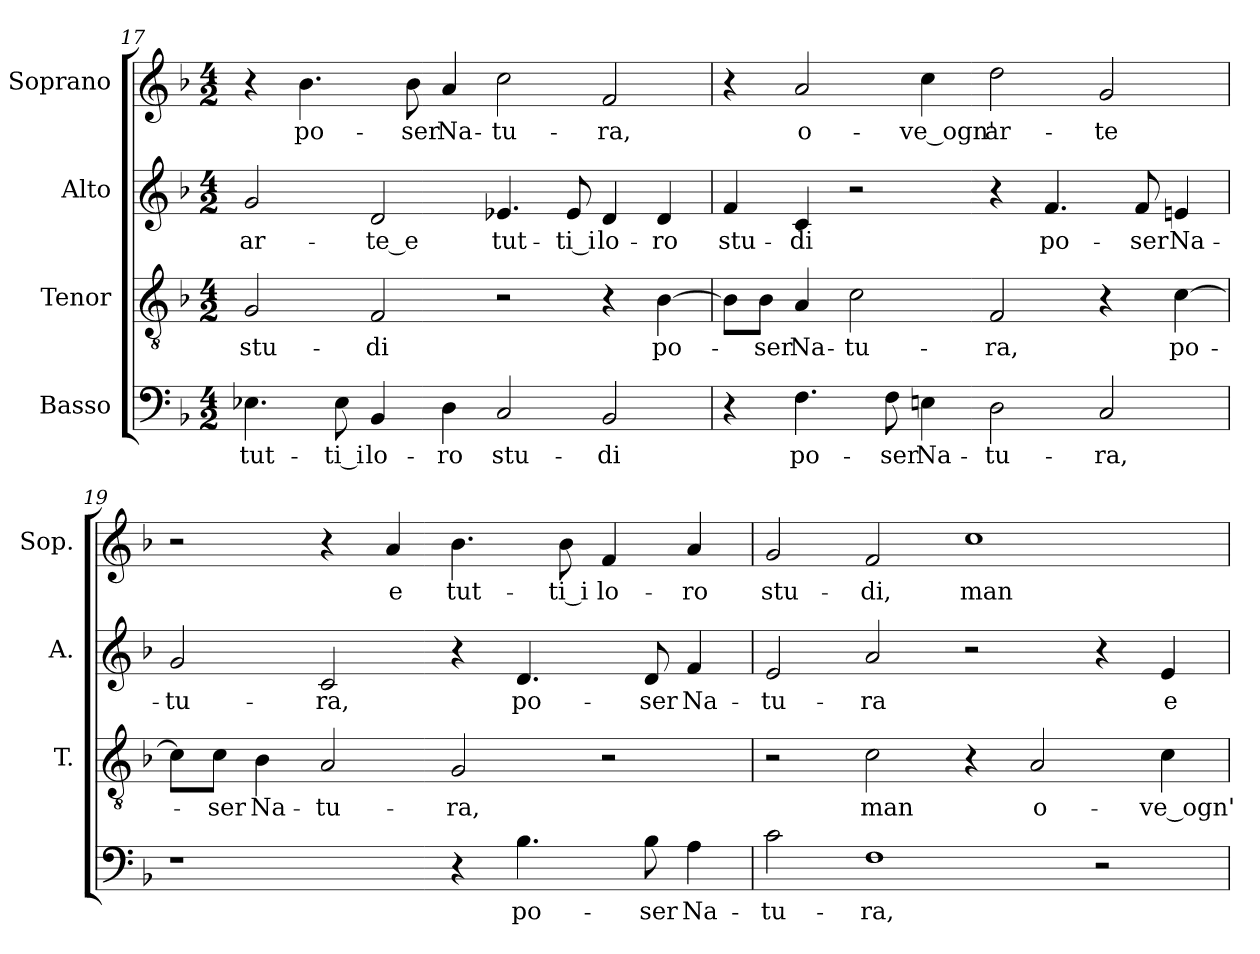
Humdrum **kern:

**kern	**text	**kern	**text	**kern	**text	**kern	**text
*part4	*part4	*part3	*part3	*part2	*part2	*part1	*part1
*staff4	*staff4	*staff3	*staff3	*staff2	*staff2	*staff1	*staff1
*I"Basso	*	*I"Tenor	*	*I"Alto	*	*I"Soprano	*
*	*	*I'T.	*	*I'A.	*	*I'Sop.	*
*clefF4	*	*clefGv2	*	*clefG2	*	*clefG2	*
*	*	*ITrd7c12	*	*	*	*	*
*k[b-]	*	*k[b-]	*	*k[b-]	*	*k[b-]	*
*F:	*	*F:	*	*F:	*	*F:	*
*M4/2	*	*M4/2	*	*M4/2	*	*M4/2	*
=17	=17	=17	=17	=17	=17	=17	=17
!	!LO:LY:b:color=#000000	!	!	!	!	!	!
!	!	!	!LO:LY:b:color=#000000	!	!	!	!
!	!	!	!	!	!LO:LY:b:color=#000000	!	!
4.E-Xi\	tut-	2GGi/	stu-	2gi/	ar-	4r	.
!	!	!	!	!	!	!	!LO:LY:b:color=#000000
.	.	.	.	.	.	4.b-i\	po-
!	!LO:LY:b:color=#000000	!	!	!	!	!	!
8E-i\	-ti_i	.	.	.	.	.	.
!	!LO:LY:b:color=#000000	!	!	!	!	!	!
!	!	!	!LO:LY:b:color=#000000	!	!	!	!
!	!	!	!	!	!LO:LY:b:color=#000000	!	!
4BB-i/	lo-	2FFi/	-di	2di/	-te_e	.	.
!	!	!	!	!	!	!	!LO:LY:b:color=#000000
.	.	.	.	.	.	8b-i\	-ser
!	!LO:LY:b:color=#000000	!	!	!	!	!	!
!	!	!	!	!	!	!	!LO:LY:b:color=#000000
4Di\	-ro	.	.	.	.	4ai/	Na-
!	!LO:LY:b:color=#000000	!	!	!	!	!	!
!	!	!	!	!	!LO:LY:b:color=#000000	!	!
!	!	!	!	!	!	!	!LO:LY:b:color=#000000
2Ci/	stu-	2r	.	4.e-Xi/	tut-	2cci\	-tu-
!	!	!	!	!	!LO:LY:b:color=#000000	!	!
.	.	.	.	8e-i/	-ti_i	.	.
!	!LO:LY:b:color=#000000	!	!	!	!	!	!
!	!	!	!	!	!LO:LY:b:color=#000000	!	!
!	!	!	!	!	!	!	!LO:LY:b:color=#000000
2BB-i/	-di	4r	.	4di/	lo-	2fi/	-ra,
!	!	!	!LO:LY:b:color=#000000	!	!	!	!
!	!	!	!	!	!LO:LY:b:color=#000000	!	!
.	.	[>4BB-i\	po-	4di/	-ro	.	.
=18	=18	=18	=18	=18	=18	=18	=18
!	!	!	!	!	!LO:LY:b:color=#000000	!	!
4r	.	8BB-i\L]	.	4fi/	stu-	4r	.
!	!	!	!LO:LY:b:color=#000000	!	!	!	!
.	.	8BB-i\J	-ser	.	.	.	.
!	!LO:LY:b:color=#000000	!	!	!	!	!	!
!	!	!	!LO:LY:b:color=#000000	!	!	!	!
!	!	!	!	!	!LO:LY:b:color=#000000	!	!
!	!	!	!	!	!	!	!LO:LY:b:color=#000000
4.Fi\	po-	4AAi/	Na-	4ci/	-di	2ai/	o-
!	!	!	!LO:LY:b:color=#000000	!	!	!	!
.	.	2Ci\	-tu-	2r	.	.	.
!	!LO:LY:b:color=#000000	!	!	!	!	!	!
8Fi\	-ser	.	.	.	.	.	.
!	!LO:LY:b:color=#000000	!	!	!	!	!	!
!	!	!	!	!	!	!	!LO:LY:b:color=#000000
4Eni\	Na-	.	.	.	.	4cci\	-ve_ogn'
!	!LO:LY:b:color=#000000	!	!	!	!	!	!
!	!	!	!LO:LY:b:color=#000000	!	!	!	!
!	!	!	!	!	!	!	!LO:LY:b:color=#000000
2Di\	-tu-	2FFi/	-ra,	4r	.	2ddi\	ar-
!	!	!	!	!	!LO:LY:b:color=#000000	!	!
.	.	.	.	4.fi/	po-	.	.
!	!LO:LY:b:color=#000000	!	!	!	!	!	!
!	!	!	!	!	!	!	!LO:LY:b:color=#000000
2Ci/	-ra,	4r	.	.	.	2gi/	-te
!	!	!	!	!	!LO:LY:b:color=#000000	!	!
.	.	.	.	8fi/	-ser	.	.
!	!	!	!LO:LY:b:color=#000000	!	!	!	!
!	!	!	!	!	!LO:LY:b:color=#000000	!	!
.	.	[>4Ci\	po-	4eni/	Na-	.	.
!!LO:LB:g=z
=19	=19	=19	=19	=19	=19	=19	=19
!	!	!	!	!	!LO:LY:b:color=#000000	!	!
1r	.	8Ci\L]	.	2gi/	-tu-	2r	.
!	!	!	!LO:LY:b:color=#000000	!	!	!	!
.	.	8Ci\J	-ser	.	.	.	.
!	!	!	!LO:LY:b:color=#000000	!	!	!	!
.	.	4BB-i\	Na-	.	.	.	.
!	!	!	!LO:LY:b:color=#000000	!	!	!	!
!	!	!	!	!	!LO:LY:b:color=#000000	!	!
.	.	2AAi/	-tu-	2ci/	-ra,	4r	.
!	!	!	!	!	!	!	!LO:LY:b:color=#000000
.	.	.	.	.	.	4ai/	e
!	!	!	!LO:LY:b:color=#000000	!	!	!	!
!	!	!	!	!	!	!	!LO:LY:b:color=#000000
4r	.	2GGi/	-ra,	4r	.	4.b-i\	tut-
!	!LO:LY:b:color=#000000	!	!	!	!	!	!
!	!	!	!	!	!LO:LY:b:color=#000000	!	!
4.B-i\	po-	.	.	4.di/	po-	.	.
!	!	!	!	!	!	!	!LO:LY:b:color=#000000
.	.	.	.	.	.	8b-i\	-ti_i
!	!	!	!	!	!	!	!LO:LY:b:color=#000000
.	.	2r	.	.	.	4fi/	lo-
!	!LO:LY:b:color=#000000	!	!	!	!	!	!
!	!	!	!	!	!LO:LY:b:color=#000000	!	!
8B-i\	-ser	.	.	8di/	-ser	.	.
!	!LO:LY:b:color=#000000	!	!	!	!	!	!
!	!	!	!	!	!LO:LY:b:color=#000000	!	!
!	!	!	!	!	!	!	!LO:LY:b:color=#000000
4Ai\	Na-	.	.	4fi/	Na-	4ai/	-ro
=20	=20	=20	=20	=20	=20	=20	=20
!	!LO:LY:b:color=#000000	!	!	!	!	!	!
!	!	!	!	!	!LO:LY:b:color=#000000	!	!
!	!	!	!	!	!	!	!LO:LY:b:color=#000000
2ci\	-tu-	2r	.	2ei/	-tu-	2gi/	stu-
!	!LO:LY:b:color=#000000	!	!	!	!	!	!
!	!	!	!LO:LY:b:color=#000000	!	!	!	!
!	!	!	!	!	!LO:LY:b:color=#000000	!	!
!	!	!	!	!	!	!	!LO:LY:b:color=#000000
1Fi	-ra,	2Ci\	man	2ai/	-ra	2fi/	-di,
!	!	!	!	!	!	!	!LO:LY:b:color=#000000
.	.	4r	.	2r	.	1cci	man
!	!	!	!LO:LY:b:color=#000000	!	!	!	!
.	.	2AAi/	o-	.	.	.	.
2r	.	.	.	4r	.	.	.
!	!	!	!LO:LY:b:color=#000000	!	!	!	!
!	!	!	!	!	!LO:LY:b:color=#000000	!	!
.	.	4Ci\	-ve_ogn'	4ei/	e	.	.
=	=	=	=	=	=	=	=
*-	*-	*-	*-	*-	*-	*-	*-
